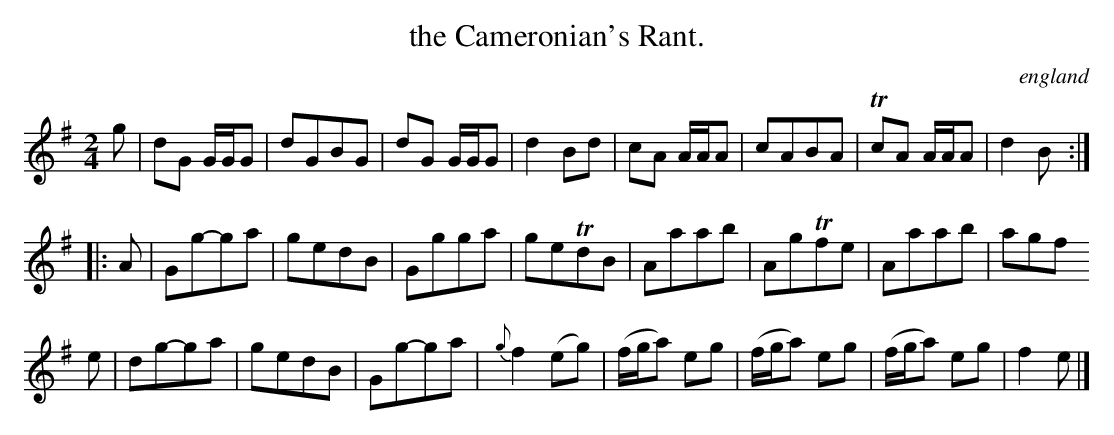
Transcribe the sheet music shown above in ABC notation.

X:1
T:the Cameronian's Rant.
O:england
M:2/4
L:1/8
K:EMin
g|dG G/G/G|dGBG|dG G/G/G|   d2 Bd | cA     A/A/A| cABA     |TcA     A/A/A|d2B::
A|Gg-ga   |gedB|Ggga    |   geTdB | Aaab        | AgTfe    | Aaab        |agf
e|dg-ga   |gedB|Gg-ga   |{g}f2(eg)|(f/g/a) eg   |(f/g/a) eg|(f/g/a) eg   |f2e|]
